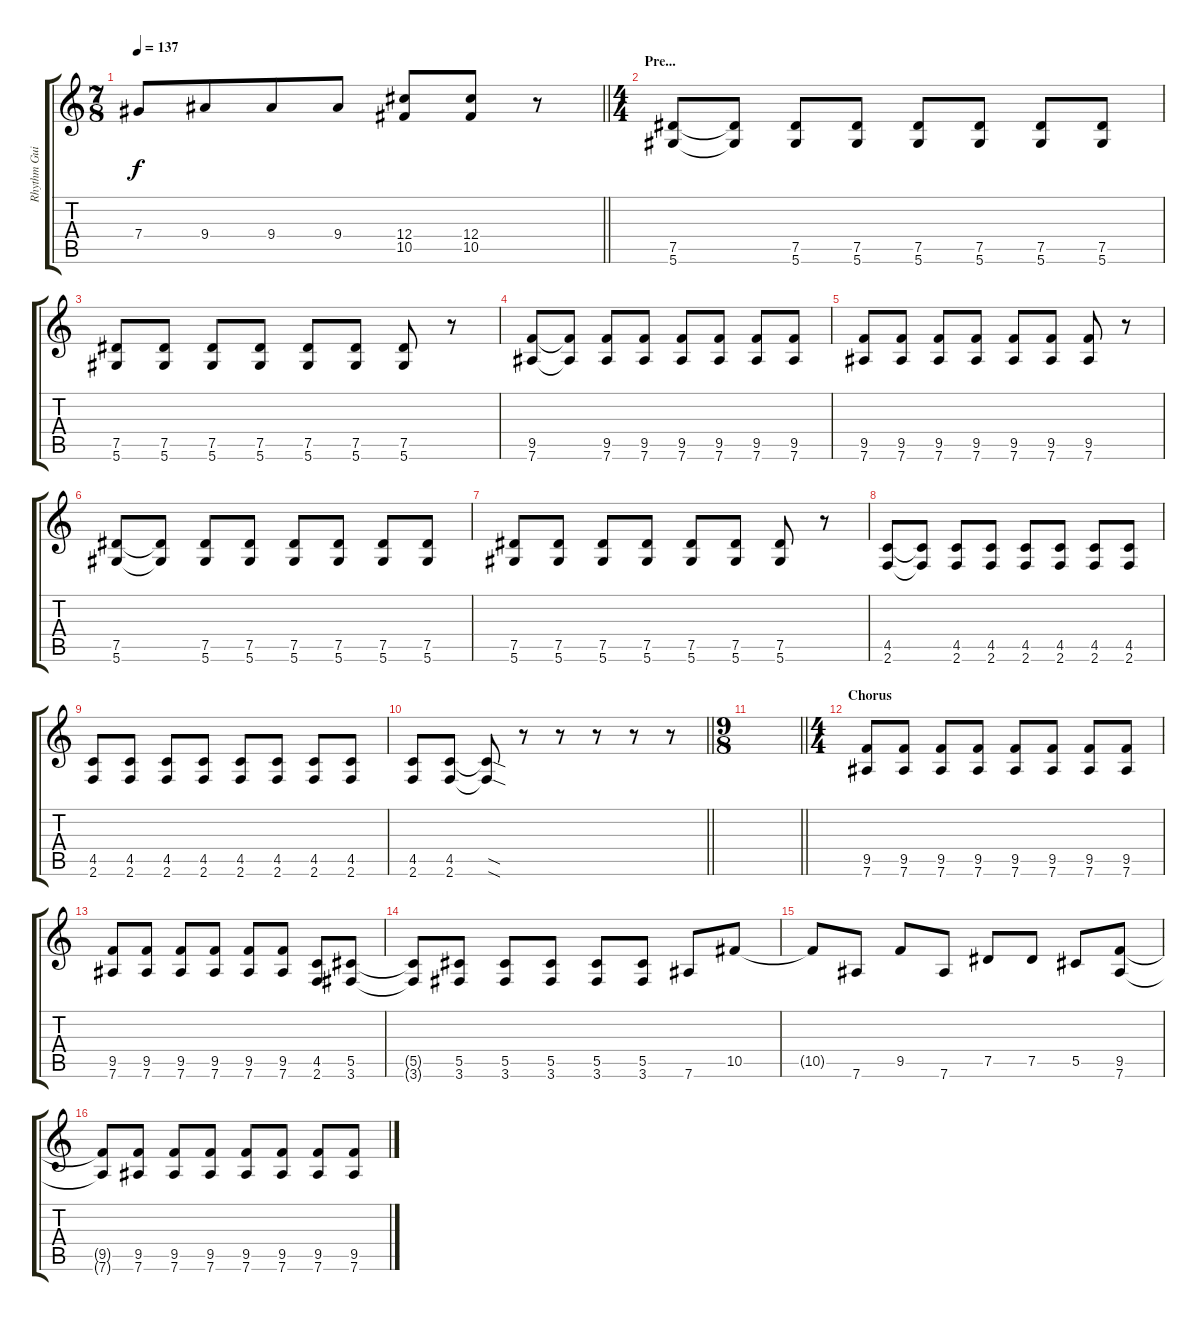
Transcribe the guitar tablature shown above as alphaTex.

\track ("Rhythm Guitar" "Rhythm Gui") {instrument electricguitarclean}
\staff {score tabs}
\tuning (Eb4 Bb3 Gb3 Db3 Ab2 Eb2) {hide}
\ts (7 8)
\tempo 137
\clef g2
\barLineRight lightlight
\ks c
7.4.8{dy f} 9.4.8 9.4.8 9.4.8 (12.4 10.5).8{volume 16 instrument distortionguitar} (12.4 10.5).8 r.8 |
\ts (4 4)
\section ("" "Pre...")
(7.5 5.6).8 (7.5{t} 5.6{t}).8 (7.5 5.6).8 (7.5 5.6).8 (7.5 5.6).8 (7.5 5.6).8 (7.5 5.6).8 (7.5 5.6).8 |
(7.5 5.6).8 (7.5 5.6).8 (7.5 5.6).8 (7.5 5.6).8 (7.5 5.6).8 (7.5 5.6).8 (7.5 5.6).8 r.8 |
(9.5 7.6).8 (9.5{t} 7.6{t}).8 (9.5 7.6).8 (9.5 7.6).8 (9.5 7.6).8 (9.5 7.6).8 (9.5 7.6).8 (9.5 7.6).8 |
(9.5 7.6).8 (9.5 7.6).8 (9.5 7.6).8 (9.5 7.6).8 (9.5 7.6).8 (9.5 7.6).8 (9.5 7.6).8 r.8 |
(7.5 5.6).8 (7.5{t} 5.6{t}).8 (7.5 5.6).8 (7.5 5.6).8 (7.5 5.6).8 (7.5 5.6).8 (7.5 5.6).8 (7.5 5.6).8 |
(7.5 5.6).8 (7.5 5.6).8 (7.5 5.6).8 (7.5 5.6).8 (7.5 5.6).8 (7.5 5.6).8 (7.5 5.6).8 r.8 |
(4.5 2.6).8 (4.5{t} 2.6{t}).8 (4.5 2.6).8 (4.5 2.6).8 (4.5 2.6).8 (4.5 2.6).8 (4.5 2.6).8 (4.5 2.6).8 |
(4.5 2.6).8 (4.5 2.6).8 (4.5 2.6).8 (4.5 2.6).8 (4.5 2.6).8 (4.5 2.6).8 (4.5 2.6).8 (4.5 2.6).8 |
\barLineRight lightlight
(4.5 2.6).8 (4.5 2.6).8 (4.5{sod t} 2.6{sod t}).8 r.8 r.8 r.8 r.8 r.8 |
\ts (9 8)
\barLineRight lightlight
|
\ts (4 4)
\section ("" "Chorus")
(9.5 7.6).8 (9.5 7.6).8 (9.5 7.6).8 (9.5 7.6).8 (9.5 7.6).8 (9.5 7.6).8 (9.5 7.6).8 (9.5 7.6).8 |
(9.5 7.6).8 (9.5 7.6).8 (9.5 7.6).8 (9.5 7.6).8 (9.5 7.6).8 (9.5 7.6).8 (4.5 2.6).8 (5.5 3.6).8 |
(5.5{t} 3.6{t}).8 (5.5 3.6).8 (5.5 3.6).8 (5.5 3.6).8 (5.5 3.6).8 (5.5 3.6).8 7.6.8 10.5.8 |
10.5{t}.8 7.6.8 9.5.8 7.6.8 7.5.8 7.5.8 5.5.8 (9.5 7.6).8 |
(9.5{t} 7.6{t}).8 (9.5 7.6).8 (9.5 7.6).8 (9.5 7.6).8 (9.5 7.6).8 (9.5 7.6).8 (9.5 7.6).8 (9.5 7.6).8
